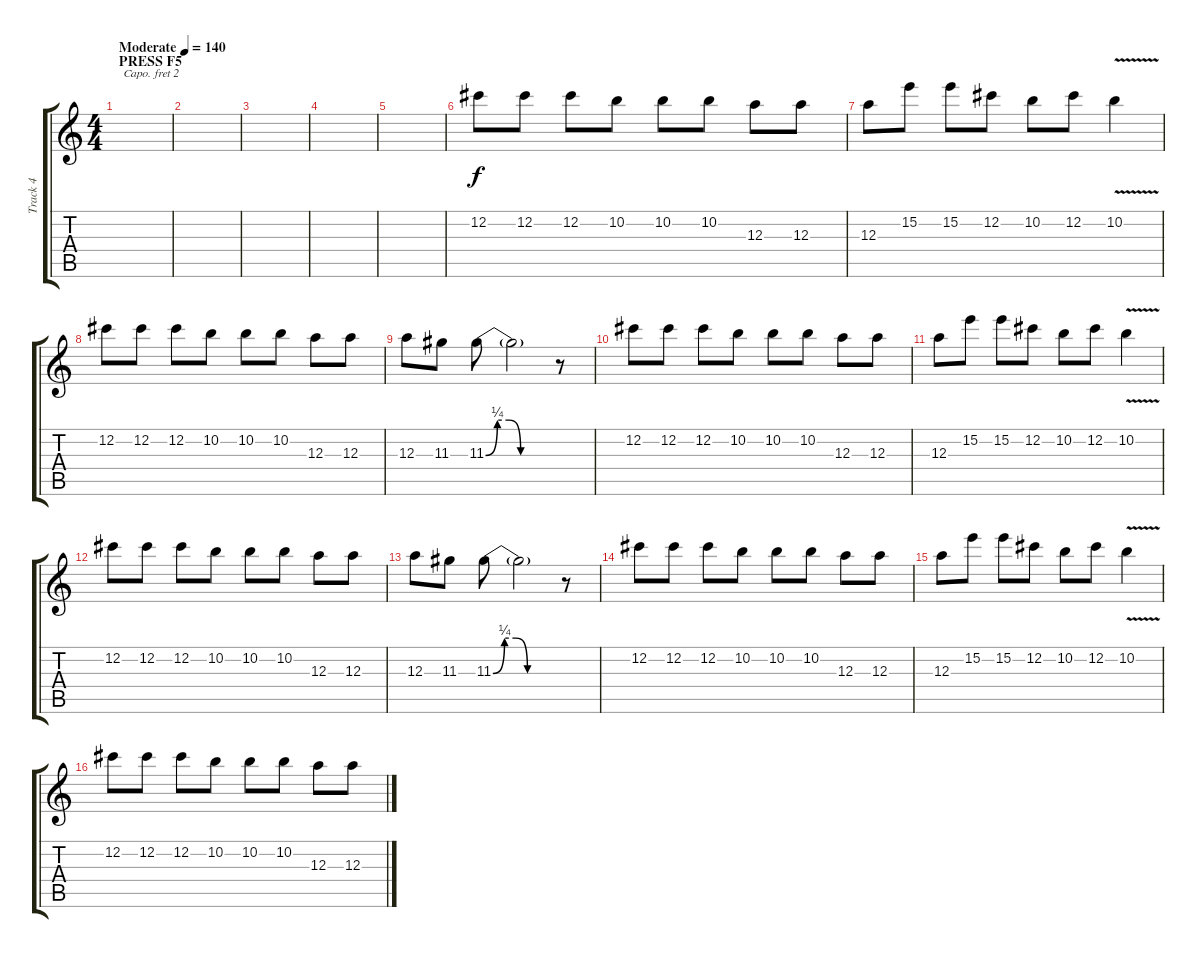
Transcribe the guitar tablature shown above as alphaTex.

\track ("Track 4" "Track 4") {instrument distortionguitar}
\staff {score tabs}
\capo 2
\tuning (D4 B3 G3 D3 A2 D2) {hide}
\ts (4 4)
\section ("" "PRESS F5")
\tempo (140 "Moderate")
\clef g2
\ks c
|
|
|
|
|
12.2.8 12.2.8 12.2.8 10.2.8 10.2.8 10.2.8 12.3.8 12.3.8 |
12.3.8 15.2.8 15.2.8 12.2.8 10.2.8 12.2.8 10.2{v}.4 |
12.2.8 12.2.8 12.2.8 10.2.8 10.2.8 10.2.8 12.3.8 12.3.8 |
12.3.8 11.3.8 11.3{be (custom 0 0 10 1 20 1 30 0 60 0)}.8 11.3{t}.2 r.8 |
12.2.8 12.2.8 12.2.8 10.2.8 10.2.8 10.2.8 12.3.8 12.3.8 |
12.3.8 15.2.8 15.2.8 12.2.8 10.2.8 12.2.8 10.2{v}.4 |
12.2.8 12.2.8 12.2.8 10.2.8 10.2.8 10.2.8 12.3.8 12.3.8 |
12.3.8 11.3.8 11.3{be (custom 0 0 10 1 20 1 30 0 60 0)}.8 11.3{t}.2 r.8 |
12.2.8 12.2.8 12.2.8 10.2.8 10.2.8 10.2.8 12.3.8 12.3.8 |
12.3.8 15.2.8 15.2.8 12.2.8 10.2.8 12.2.8 10.2{v}.4 |
12.2.8 12.2.8 12.2.8 10.2.8 10.2.8 10.2.8 12.3.8 12.3.8
